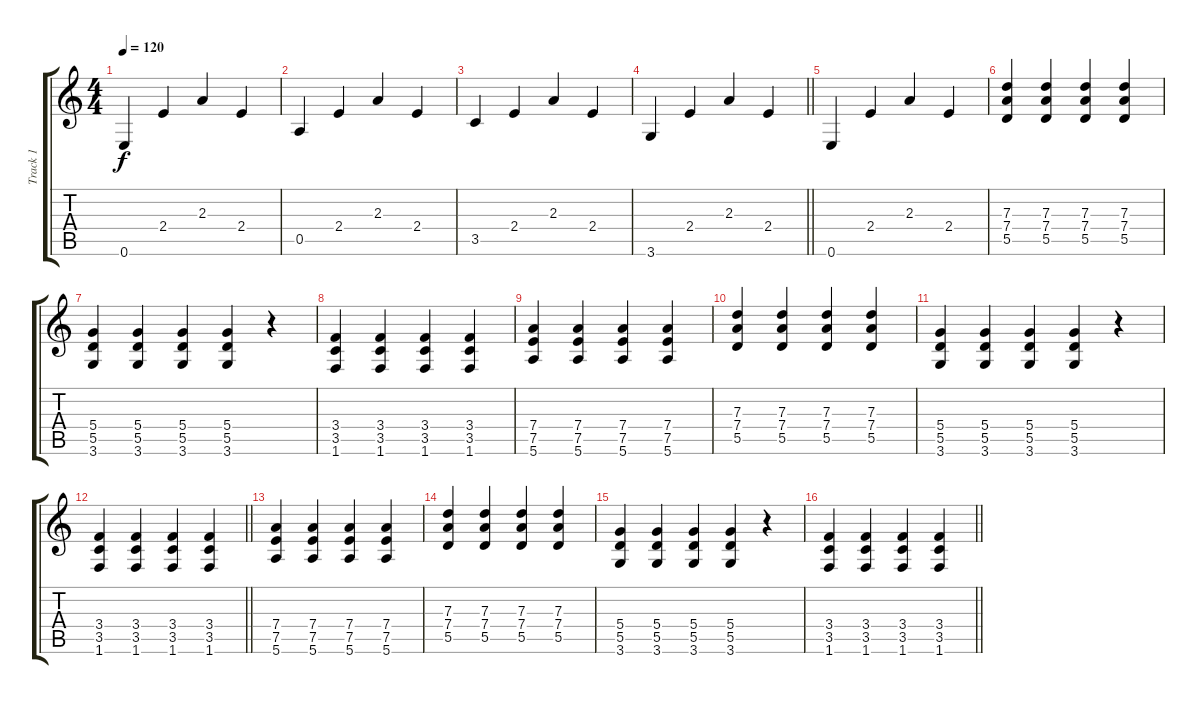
\track ("Track 1" "Track 1") {instrument distortionguitar}
\staff {score tabs}
\tuning (E4 B3 G3 D3 A2 E2) {hide}
\ts (4 4)
\tempo 120
\clef g2
\ks c
0.6.4{dy f} 2.4.4 2.3.4 2.4.4 |
0.5.4 2.4.4 2.3.4 2.4.4 |
3.5.4 2.4.4 2.3.4 2.4.4 |
\barLineRight lightlight
3.6.4 2.4.4 2.3.4 2.4.4 |
0.6.4 2.4.4 2.3.4 2.4.4 |
(7.3 7.4 5.5).4 (7.3 7.4 5.5).4 (7.3 7.4 5.5).4 (7.3 7.4 5.5).4 |
(5.4 5.5 3.6).4 (5.4 5.5 3.6).4 (5.4 5.5 3.6).4 (5.4 5.5 3.6).4 r.4 |
(3.4 3.5 1.6).4 (3.4 3.5 1.6).4 (3.4 3.5 1.6).4 (3.4 3.5 1.6).4 |
(7.4 7.5 5.6).4 (7.4 7.5 5.6).4 (7.4 7.5 5.6).4 (7.4 7.5 5.6).4 |
(7.3 7.4 5.5).4 (7.3 7.4 5.5).4 (7.3 7.4 5.5).4 (7.3 7.4 5.5).4 |
(5.4 5.5 3.6).4 (5.4 5.5 3.6).4 (5.4 5.5 3.6).4 (5.4 5.5 3.6).4 r.4 |
\barLineRight lightlight
(3.4 3.5 1.6).4 (3.4 3.5 1.6).4 (3.4 3.5 1.6).4 (3.4 3.5 1.6).4 |
(7.4 7.5 5.6).4 (7.4 7.5 5.6).4 (7.4 7.5 5.6).4 (7.4 7.5 5.6).4 |
(7.3 7.4 5.5).4 (7.3 7.4 5.5).4 (7.3 7.4 5.5).4 (7.3 7.4 5.5).4 |
(5.4 5.5 3.6).4 (5.4 5.5 3.6).4 (5.4 5.5 3.6).4 (5.4 5.5 3.6).4 r.4 |
\barLineRight lightlight
(3.4 3.5 1.6).4 (3.4 3.5 1.6).4 (3.4 3.5 1.6).4 (3.4 3.5 1.6).4
